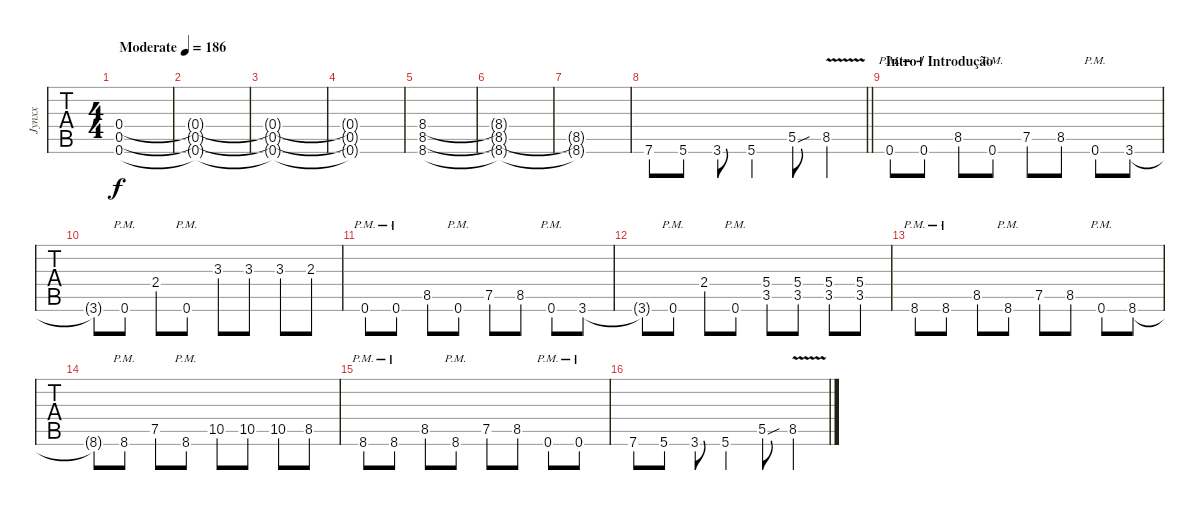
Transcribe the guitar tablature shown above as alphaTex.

\track ("Jynxx" "Jynxx") {instrument overdrivenguitar}
\staff {tabs}
\tuning (Eb4 Bb3 Gb3 Db3 Ab2 Db2) {hide}
\ts (4 4)
\tempo (186 "Moderate")
\clef g2
\ks c
(0.4 0.5 0.6).1{dy f instrument overdrivenguitar} |
(0.4{t} 0.5{t} 0.6{t}).1 |
(0.4{t} 0.5{t} 0.6{t}).1 |
(0.4{t} 0.5{t} 0.6{t}).1 |
(8.4 8.5 8.6).1 |
(8.4{t} 8.5{t} 8.6{t}).1 |
(8.5{t} 8.6{t}).1 |
\barLineRight lightlight
7.6.8 5.6.8 3.6.8 5.6.4 5.5{sou}.8 8.5{v}.4 |
\section ("" "Intro / Introdução")
0.6{pm}.8 0.6{pm}.8 8.5.8 0.6{pm}.8 7.5.8 8.5.8 0.6{pm}.8 3.6.8 |
3.6{t}.8 0.6{pm}.8 2.4.8 0.6{pm}.8 3.3.8 3.3.8 3.3.8 2.3.8 |
0.6{pm}.8 0.6{pm}.8 8.5.8 0.6{pm}.8 7.5.8 8.5.8 0.6{pm}.8 3.6.8 |
3.6{t}.8 0.6{pm}.8 2.4.8 0.6{pm}.8 (5.4 3.5).8 (5.4 3.5).8 (5.4 3.5).8 (5.4 3.5).8 |
8.6{pm}.8 8.6{pm}.8 8.5.8 8.6{pm}.8 7.5.8 8.5.8 0.6{pm}.8 8.6.8 |
8.6{t}.8 8.6{pm}.8 7.5.8 8.6{pm}.8 10.5.8 10.5.8 10.5.8 8.5.8 |
8.6{pm}.8 8.6{pm}.8 8.5.8 8.6{pm}.8 7.5.8 8.5.8 0.6{pm}.8 0.6{pm}.8 |
7.6.8 5.6.8 3.6.8 5.6.4 5.5{sou}.8 8.5{v}.4
